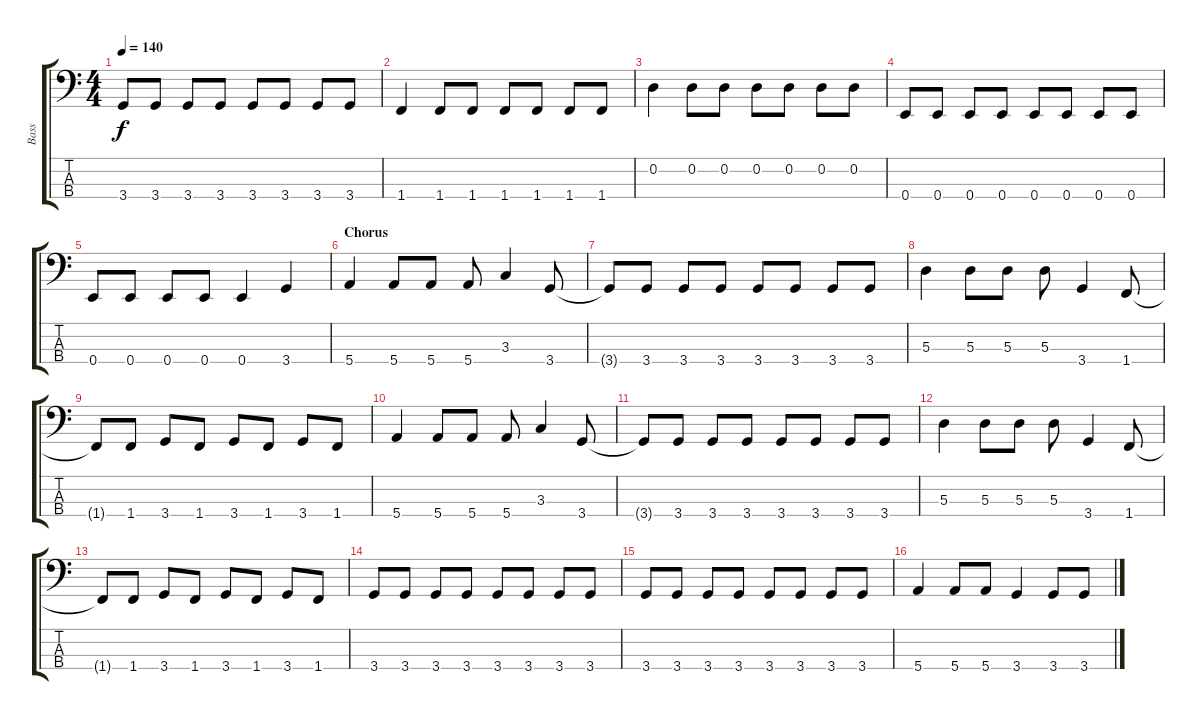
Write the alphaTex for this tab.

\track ("Bass" "Bass") {instrument electricbasspick}
\staff {score tabs}
\tuning (G2 D2 A1 E1) {hide}
\ts (4 4)
\tempo 140
\clef f4
\ks c
3.4{t}.8{dy f} 3.4.8 3.4.8 3.4.8 3.4.8 3.4.8 3.4.8 3.4.8 |
1.4.4 1.4.8 1.4.8 1.4.8 1.4.8 1.4.8 1.4.8 |
0.2.4 0.2.8 0.2.8 0.2.8 0.2.8 0.2.8 0.2.8 |
0.4.8 0.4.8 0.4.8 0.4.8 0.4.8 0.4.8 0.4.8 0.4.8 |
0.4.8 0.4.8 0.4.8 0.4.8 0.4.4 3.4.4 |
\section ("" "Chorus")
5.4.4 5.4.8 5.4.8 5.4.8 3.3.4 3.4.8 |
3.4{t}.8 3.4.8 3.4.8 3.4.8 3.4.8 3.4.8 3.4.8 3.4.8 |
5.3.4 5.3.8 5.3.8 5.3.8 3.4.4 1.4.8 |
1.4{t}.8 1.4.8 3.4.8 1.4.8 3.4.8 1.4.8 3.4.8 1.4.8 |
5.4.4 5.4.8 5.4.8 5.4.8 3.3.4 3.4.8 |
3.4{t}.8 3.4.8 3.4.8 3.4.8 3.4.8 3.4.8 3.4.8 3.4.8 |
5.3.4 5.3.8 5.3.8 5.3.8 3.4.4 1.4.8 |
1.4{t}.8 1.4.8 3.4.8 1.4.8 3.4.8 1.4.8 3.4.8 1.4.8 |
3.4.8 3.4.8 3.4.8 3.4.8 3.4.8 3.4.8 3.4.8 3.4.8 |
3.4.8 3.4.8 3.4.8 3.4.8 3.4.8 3.4.8 3.4.8 3.4.8 |
5.4.4 5.4.8 5.4.8 3.4.4 3.4.8 3.4.8
